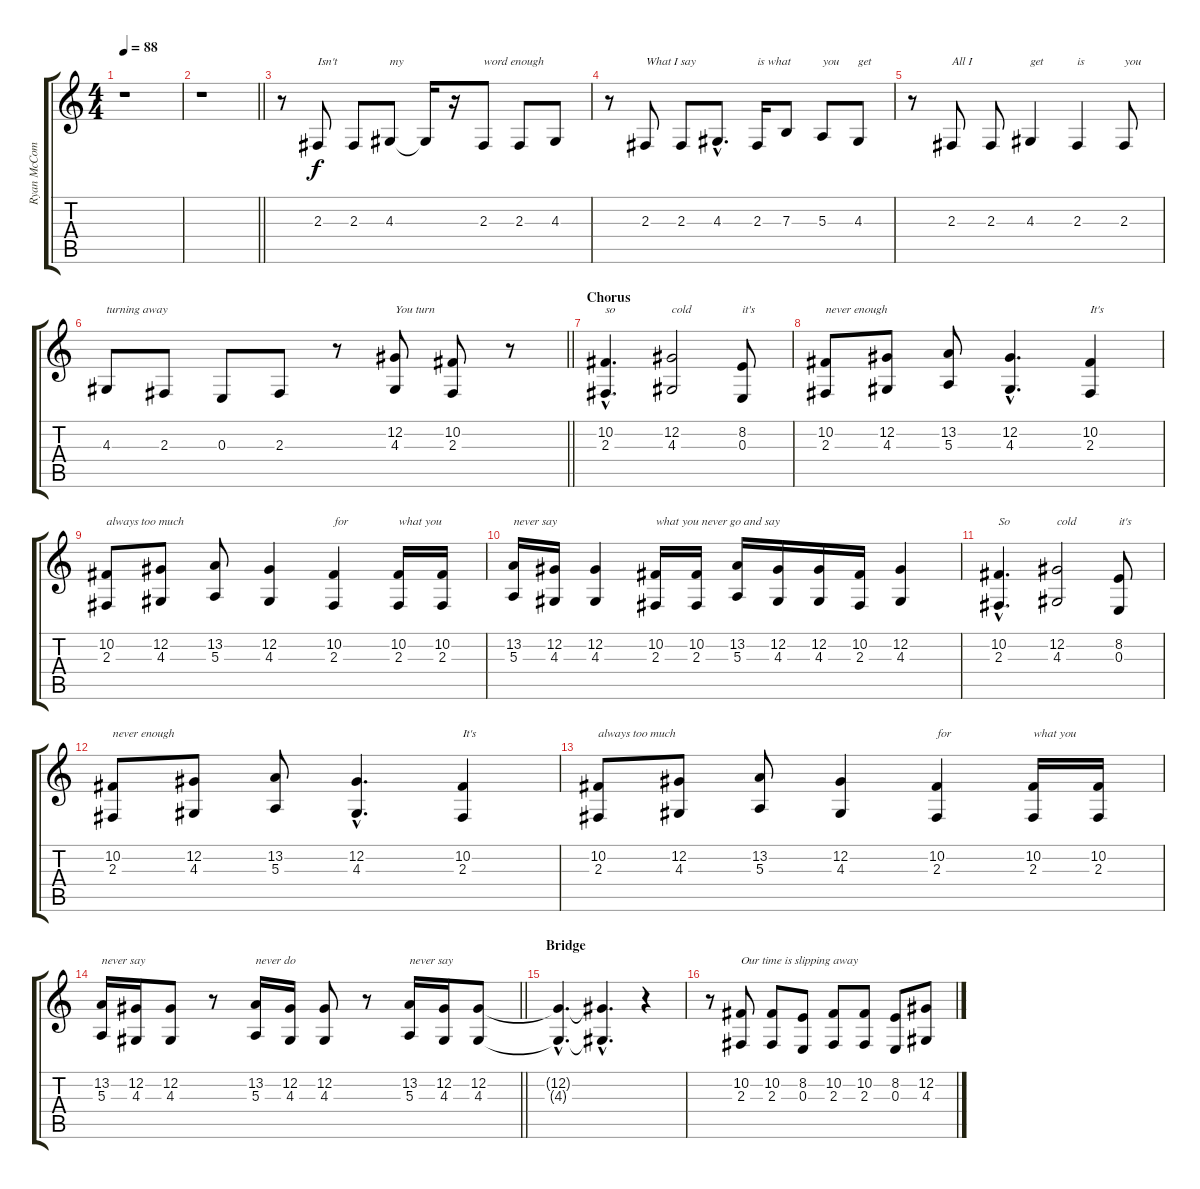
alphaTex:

\track ("Ryan McCombs (Lead Vocals)" "Ryan McCom") {instrument violin}
\staff {score tabs}
\tuning (Db4 Ab3 E3 B2 Gb2 B1) {hide}
\ts (4 4)
\tempo 88
\clef g2
\ks c
r.1{dy f} |
\barLineRight lightlight
r.1 |
r.8 2.3.8{txt "Isn't"} 2.3.8 4.3.8{txt "my"} 4.3{t}.16 r.16 2.3.8{txt "word enough"} 2.3.8 4.3.8 |
r.8 2.3.8{txt "What I say"} 2.3.8 4.3{hac}.8{d} 2.3.16{txt "is what"} 7.3.8 5.3.8{txt "you"} 4.3.8{txt "get"} |
r.8 2.3.8{txt "All I"} 2.3.8 4.3.4{txt "get"} 2.3.4{txt "is"} 2.3.8{txt "you"} |
\barLineRight lightlight
4.3.8{txt "turning away"} 2.3.8 0.3.8 2.3.8 r.8 (12.2 4.3).8{txt "You turn"} (10.2 2.3).8 r.8 |
\section ("" "Chorus")
(10.2{hac} 2.3{hac}).4{d txt "so"} (12.2 4.3).2{txt "cold"} (8.2 0.3).8{txt "it's"} |
(10.2 2.3).8{txt "never enough"} (12.2 4.3).8 (13.2 5.3).8 (12.2{hac} 4.3{hac}).4{d} (10.2 2.3).4{txt "It's"} |
(10.2 2.3).8{txt "always too much"} (12.2 4.3).8 (13.2 5.3).8 (12.2 4.3).4 (10.2 2.3).4{txt "for"} (10.2 2.3).16{txt "what you"} (10.2 2.3).16 |
(13.2 5.3).16{txt "never say"} (12.2 4.3).16 (12.2 4.3).4 (10.2 2.3).16{txt "what you never go and say"} (10.2 2.3).16 (13.2 5.3).16 (12.2 4.3).16 (12.2 4.3).16 (10.2 2.3).16 (12.2 4.3).4 |
(10.2{hac} 2.3{hac}).4{d txt "So"} (12.2 4.3).2{txt "cold"} (8.2 0.3).8{txt "it's"} |
(10.2 2.3).8{txt "never enough"} (12.2 4.3).8 (13.2 5.3).8 (12.2{hac} 4.3{hac}).4{d} (10.2 2.3).4{txt "It's"} |
(10.2 2.3).8{txt "always too much"} (12.2 4.3).8 (13.2 5.3).8 (12.2 4.3).4 (10.2 2.3).4{txt "for"} (10.2 2.3).16{txt "what you"} (10.2 2.3).16 |
\barLineRight lightlight
(13.2 5.3).16{txt "never say"} (12.2 4.3).16 (12.2 4.3).8 r.8 (13.2 5.3).16{txt "never do"} (12.2 4.3).16 (12.2 4.3).8 r.8 (13.2 5.3).16{txt "never say"} (12.2 4.3).16 (12.2 4.3).8 |
\section ("" "Bridge")
(12.2{hac t} 4.3{hac t}).4{d} (12.2{hac t} 4.3{hac t}).4{d} r.4 |
r.8 (10.2 2.3).8{txt "Our time is slipping away"} (10.2 2.3).8 (8.2 0.3).8 (10.2 2.3).8 (10.2 2.3).8 (8.2 0.3).8 (12.2 4.3).8
